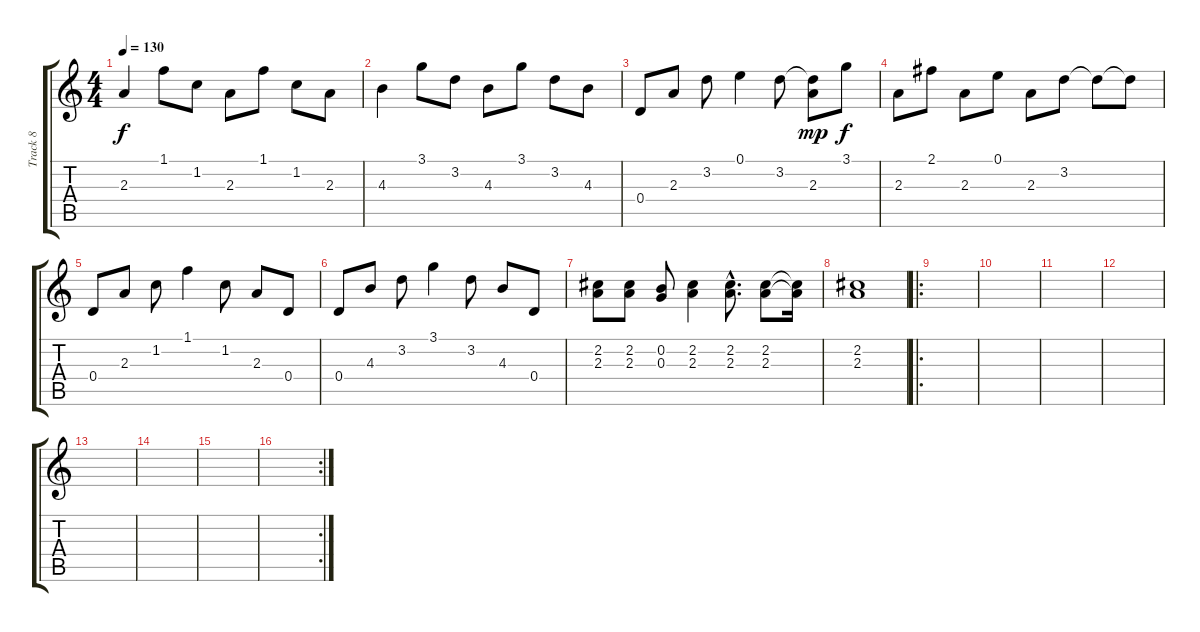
\track ("Track 8" "Track 8") {instrument distortionguitar}
\staff {score tabs}
\tuning (E4 B3 G3 D3 A2 E2) {hide}
\ts (4 4)
\tempo 130
\clef g2
\ks c
2.3.4{dy f} 1.1.8 1.2.8 2.3.8 1.1.8 1.2.8 2.3.8 |
4.3.4 3.1.8 3.2.8 4.3.8 3.1.8 3.2.8 4.3.8 |
0.4.8 2.3.8 3.2.8 0.1.4 3.2.8 (3.2{t} 2.3).8{dy mp} 3.1.8{dy f} |
2.3.8 2.1.8 2.3.8 0.1.8 2.3.8 3.2.8 3.2{t}.8 3.2{t}.8 |
0.4.8 2.3.8 1.2.8 1.1.4 1.2.8 2.3.8 0.4.8 |
0.4.8 4.3.8 3.2.8 3.1.4 3.2.8 4.3.8 0.4.8 |
(2.2 2.3).8 (2.2 2.3).8 (0.2 0.3).8 (2.2 2.3).4 (2.2{hac} 2.3{hac}).8{d} (2.2 2.3).8 (2.2{t} 2.3{t}).16 |
(2.2 2.3).1 |
\ro
|
|
|
|
|
|
|
\rc 2
